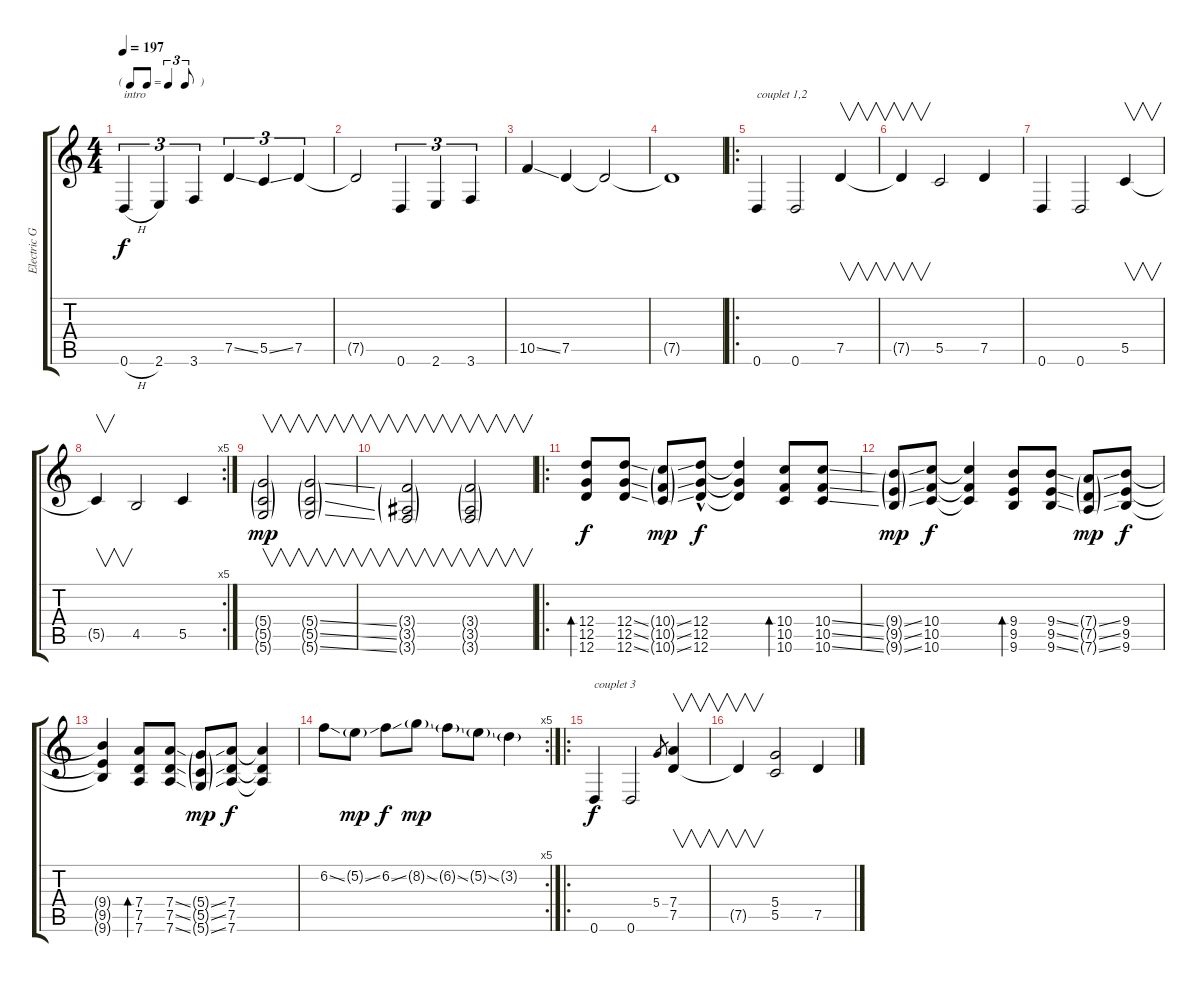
\track ("Electric Guitar" "Electric G") {instrument electricguitarjazz}
\staff {score tabs}
\tuning (D4 B3 G3 D3 G2 D2) {hide}
\ts (4 4)
\tf triplet8th
\tempo 197
\clef g2
\ks c
0.6{h}.4{tu (3 2) txt "intro" dy f instrument electricguitarjazz} 2.6.4{tu (3 2)} 3.6.4{tu (3 2)} 7.5{ss}.4{tu (3 2)} 5.5{ss}.4{tu (3 2)} 7.5.4{tu (3 2)} |
7.5{t}.2 0.6.4{tu (3 2)} 2.6.4{tu (3 2)} 3.6.4{tu (3 2)} |
10.5{ss}.4 7.5.4 7.5{t}.2 |
7.5{t}.1 |
\ro
0.6.4{txt "couplet 1,2"} 0.6.2 7.5.4{v} |
7.5{t}.4{v} 5.5.2 7.5.4 |
0.6.4 0.6.2 5.5.4{v} |
\rc 5
5.5{t}.4{v} 4.5.2 5.5.4 |
(5.4{g} 5.5{g} 5.6{g}).2{v dy mp} (5.4{ss g} 5.5{ss g} 5.6{ss g}).2{v} |
(3.4{g} 3.5{g} 3.6{g}).2{v} (3.4{g} 3.5{g} 3.6{g}).2{v} |
\ro
(12.4 12.5 12.6).8{bd 60 dy f} (12.4{ss} 12.5{ss} 12.6{ss}).8 (10.4{ss g} 10.5{ss g} 10.6{ss g}).8{dy mp} (12.4 12.5 12.6{hac}).8{dy f} (12.4{t} 12.5{t} 12.6{t}).4 (10.4 10.5 10.6).8{bd 60} (10.4{ss} 10.5{ss} 10.6{ss}).8 |
(9.4{ss g} 9.5{ss g} 9.6{ss g}).8{dy mp} (10.4 10.5 10.6).8{dy f} (10.4{t} 10.5{t} 10.6{t}).4 (9.4 9.5 9.6).8{bd 60} (9.4{ss} 9.5{ss} 9.6{ss}).8 (7.4{ss g} 7.5{ss g} 7.6{ss g}).8{dy mp} (9.4 9.5 9.6).8{dy f} |
(9.4{t} 9.5{t} 9.6{t}).4 (7.4 7.5 7.6).8{bd 60} (7.4{ss} 7.5{ss} 7.6{ss}).8 (5.4{ss g} 5.5{ss g} 5.6{ss g}).8{dy mp} (7.4 7.5 7.6).8{dy f} (7.4{t} 7.5{t} 7.6{t}).4 |
\rc 5
6.2{ss}.8 5.2{ss g}.8{dy mp} 6.2{ss}.8{dy f} 8.2{ss g}.8{dy mp} 6.2{ss g}.8 5.2{ss g}.8 3.2{g}.4 |
\ro
0.6.4{txt "couplet 3" dy f} 0.6.2 5.4.8{gr} (7.4 7.5).4{v} |
7.5{t}.4{v} (5.4 5.5).2 7.5.4
